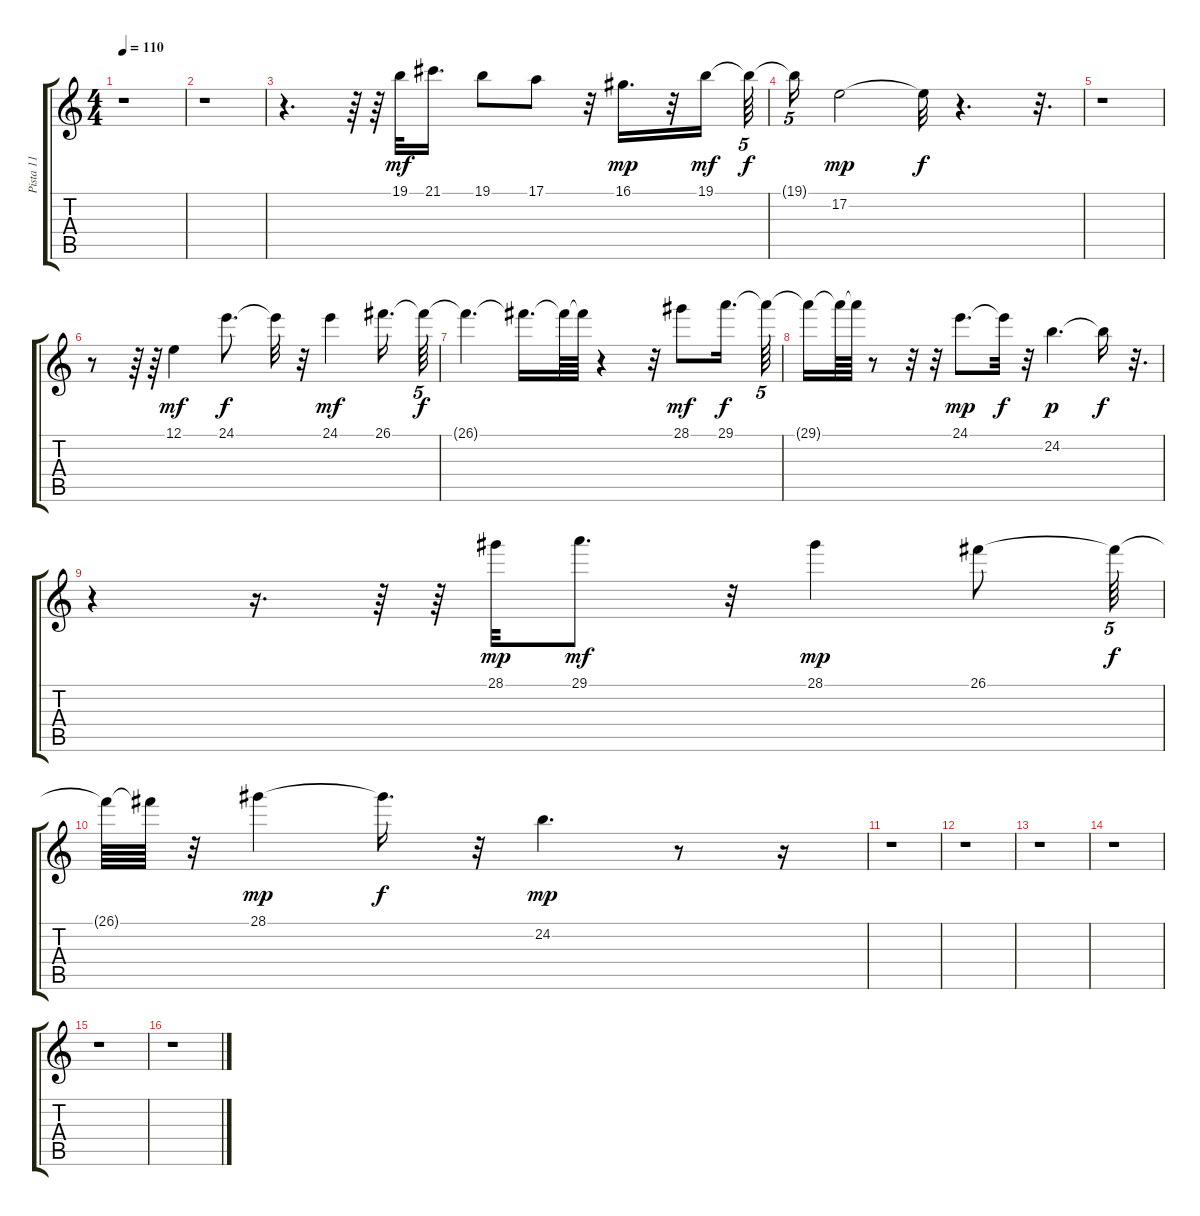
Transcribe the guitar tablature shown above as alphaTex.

\track ("Pista 11" "Pista 11") {solo instrument acousticgrandpiano}
\staff {score tabs}
\tuning (E4 B3 G3 D3 A2 E2) {hide}
\ts (4 4)
\tempo 110
\clef g2
\ks c
r.1{dy f} |
r.1 |
r.4{d} r.64 r.64 19.1.32{dy mf} 21.1.16{d} 19.1.8 17.1.8 r.32 16.1.16{d dy mp} r.32 19.1.16{dy mf} 19.1{t}.64{tu (5 4) dy f} |
19.1{t}.16{tu (5 4)} 17.2.2{dy mp} 17.2{t}.32{dy f} r.4{d} r.32{d} |
r.1 |
r.8 r.64 r.64 12.1.4{dy mf} 24.1.8{d dy f} 24.1{t}.32 r.32 24.1.4{dy mf} 26.1.16{d} 26.1{t}.64{tu (5 4) dy f} |
26.1{t}.4{d} 26.1{t}.16{d} 26.1{t}.64 26.1{t}.64 r.4 r.32 28.1.8{dy mf} 29.1.16{d dy f} 29.1{t}.64{tu (5 4)} |
29.1{t}.16 29.1{t}.64 29.1{t}.64 r.8 r.32 r.32 24.1.8{d dy mp} 24.1{t}.32{dy f} r.32 24.2.4{d dy p} 24.2{t}.16{dy f} r.32{d} |
r.4 r.16{d} r.64 r.64 28.1.32{dy mp} 29.1.8{d dy mf} r.32 28.1.4{dy mp} 26.1.8 26.1{t}.64{tu (5 4) dy f} |
26.1{t}.64 26.1{t}.64 r.32 28.1.4{dy mp} 28.1{t}.16{d dy f} r.32 24.2.4{d dy mp} r.8 r.16 |
r.1 |
r.1 |
r.1 |
r.1 |
r.1 |
r.1
